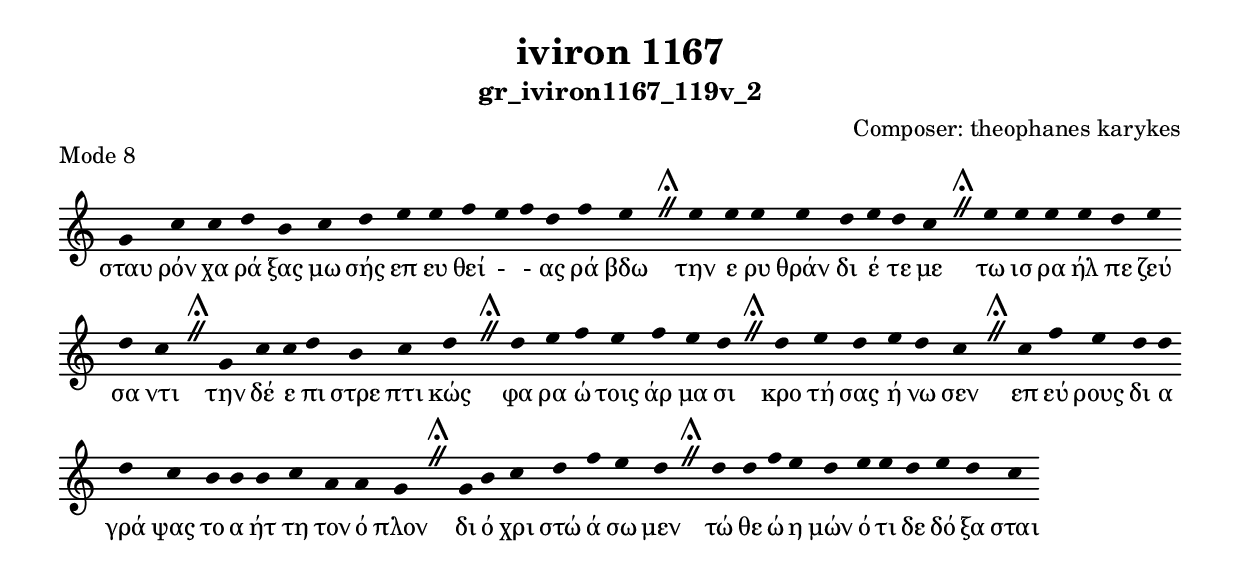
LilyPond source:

\include "gregorian.ly"

	\header {
 	  title = "iviron 1167"
	  subtitle = "gr_iviron1167_119v_2"
	  composer = "Composer: theophanes karykes"
	  piece = "Mode 8"
	}

	chant = {
	  g'4 c''4 c''4 d''4 b'4 c''4 d''4 e''4 e''4 f''4 e''4 f''4 d''4 f''4 e''4 \divisioMaior
 e''4 e''4 e''4 e''4 d''4 e''4 d''4 c''4 \divisioMaior
 e''4 e''4 e''4 e''4 d''4 e''4 d''4 c''4 \divisioMaior
 g'4 c''4 c''4 d''4 b'4 c''4 d''4 \divisioMaior
 d''4 e''4 f''4 e''4 f''4 e''4 d''4 \divisioMaior
 d''4 e''4 d''4 e''4 d''4 c''4 \divisioMaior
 c''4 f''4 e''4 d''4 d''4 d''4 c''4 b'4 b'4 b'4 c''4 a'4 a'4 g'4 \divisioMaior
 g'4 b'4 c''4 d''4 f''4 e''4 d''4 \divisioMaior
 d''4 d''4 f''4 e''4 d''4 e''4 e''4 d''4 e''4 d''4 c''4\finalis
	}

	verba = \lyricmode {σταυ ρόν χα ρά ξας μω σής επ ευ θεί -  - ας ρά βδω 
την ε ρυ θράν δι έ τε με 
τω ισ ρα ήλ πε ζεύ σα ντι 
την δέ ε πι στρε πτι κώς 
φα ρα ώ τοις άρ μα σι 
κρο τή σας ή νω σεν 
επ εύ ρους δι α γρά ψας το α ήτ τη τον ό πλον 
δι ό χρι στώ ά σω μεν 
τώ θε ώ η μών ό τι δε δό ξα σται 
	}


	\score {
	  \new Staff <<
	  \new Voice = "melody" \chant
	  \new Lyrics = "one" \lyricsto melody \verba
	  >>
	  \layout {
	    \context {
	      \Staff
	      \remove "Time_signature_engraver"
	      \remove "Bar_engraver"
	    }
	    \context {
	      \Voice
	      \remove "Stem_engraver"
	    }
	  }
	}